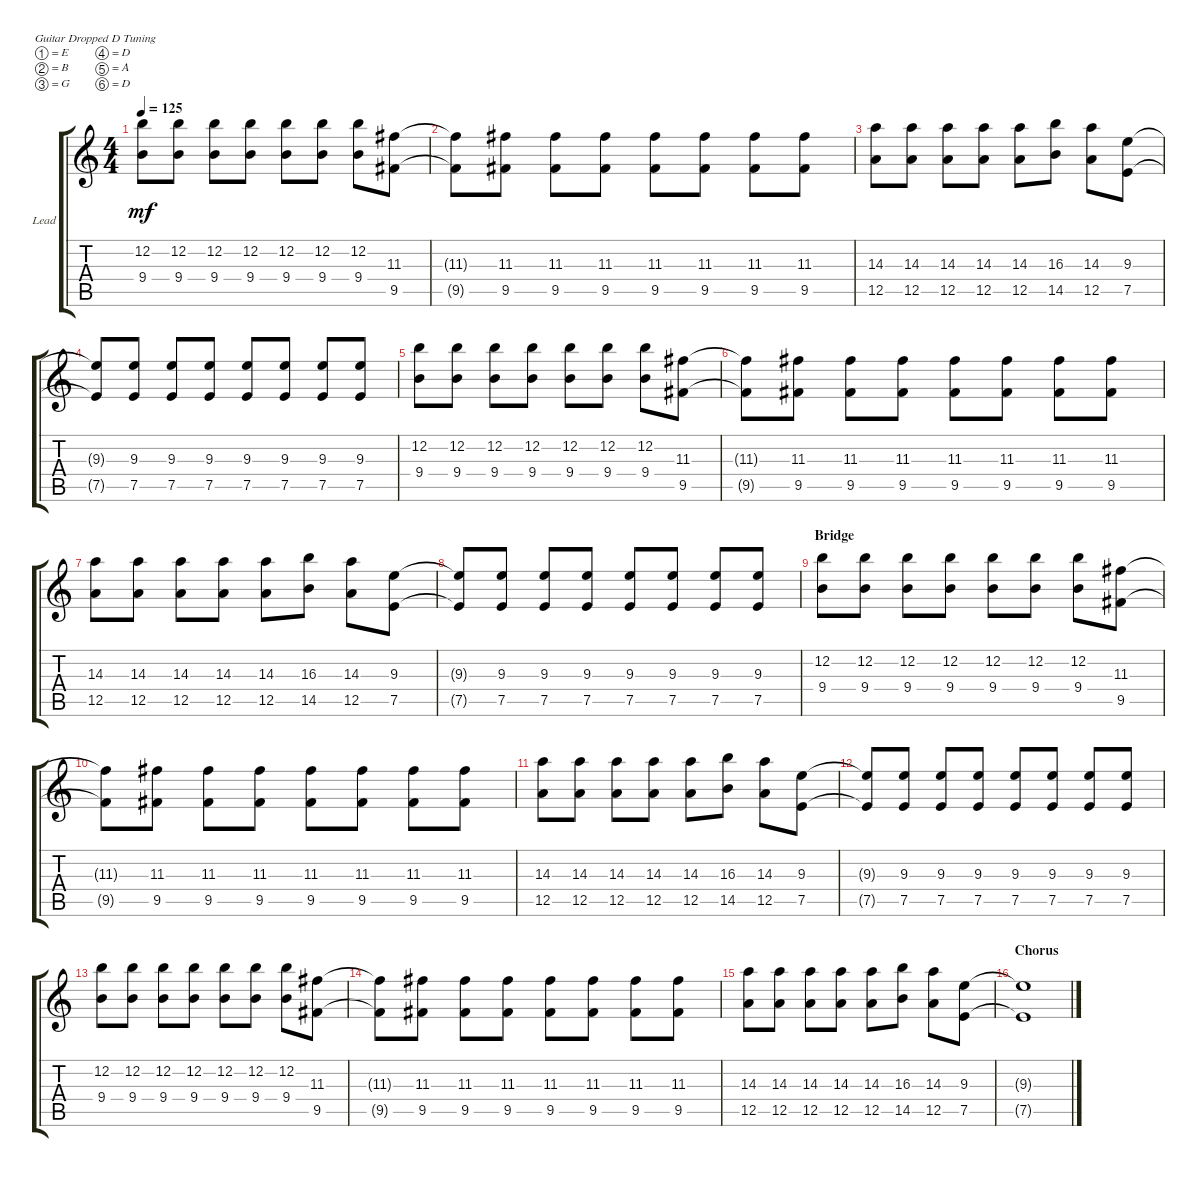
\defaultSystemsLayout 4
\bracketExtendMode groupsimilarinstruments
\firstSystemTrackNameOrientation horizontal
\otherSystemsTrackNameOrientation horizontal
\track ("Lead Guitar" "Lead") {instrument electricguitarclean}
\staff {score tabs}
\tuning (E4 B3 G3 D3 A2 D2)
\ts (4 4)
\tempo 125
\clef g2
\ks c
(12.2 9.4).8{dy mf} (12.2 9.4).8 (12.2 9.4).8 (12.2 9.4).8 (12.2 9.4).8 (12.2 9.4).8 (12.2 9.4).8 (11.3 9.5).8 |
(9.5{t} 11.3{t}).8 (11.3 9.5).8 (11.3 9.5).8 (11.3 9.5).8 (11.3 9.5).8 (11.3 9.5).8 (11.3 9.5).8 (11.3 9.5).8 |
(14.3 12.5).8 (14.3 12.5).8 (14.3 12.5).8 (14.3 12.5).8 (14.3 12.5).8 (16.3 14.5).8 (14.3 12.5).8 (9.3 7.5).8 |
(9.3{t} 7.5{t}).8 (9.3 7.5).8 (9.3 7.5).8 (9.3 7.5).8 (9.3 7.5).8 (9.3 7.5).8 (9.3 7.5).8 (9.3 7.5).8 |
(12.2 9.4).8 (12.2 9.4).8 (12.2 9.4).8 (12.2 9.4).8 (12.2 9.4).8 (12.2 9.4).8 (12.2 9.4).8 (11.3 9.5).8 |
(9.5{t} 11.3{t}).8 (11.3 9.5).8 (11.3 9.5).8 (11.3 9.5).8 (11.3 9.5).8 (11.3 9.5).8 (11.3 9.5).8 (11.3 9.5).8 |
(14.3 12.5).8 (14.3 12.5).8 (14.3 12.5).8 (14.3 12.5).8 (14.3 12.5).8 (16.3 14.5).8 (14.3 12.5).8 (9.3 7.5).8 |
(9.3{t} 7.5{t}).8 (9.3 7.5).8 (9.3 7.5).8 (9.3 7.5).8 (9.3 7.5).8 (9.3 7.5).8 (9.3 7.5).8 (9.3 7.5).8 |
\section ("" "Bridge")
(12.2 9.4).8 (12.2 9.4).8 (12.2 9.4).8 (12.2 9.4).8 (12.2 9.4).8 (12.2 9.4).8 (12.2 9.4).8 (11.3 9.5).8 |
(9.5{t} 11.3{t}).8 (11.3 9.5).8 (11.3 9.5).8 (11.3 9.5).8 (11.3 9.5).8 (11.3 9.5).8 (11.3 9.5).8 (11.3 9.5).8 |
(14.3 12.5).8 (14.3 12.5).8 (14.3 12.5).8 (14.3 12.5).8 (14.3 12.5).8 (16.3 14.5).8 (14.3 12.5).8 (9.3 7.5).8 |
(9.3{t} 7.5{t}).8 (9.3 7.5).8 (9.3 7.5).8 (9.3 7.5).8 (9.3 7.5).8 (9.3 7.5).8 (9.3 7.5).8 (9.3 7.5).8 |
(12.2 9.4).8 (12.2 9.4).8 (12.2 9.4).8 (12.2 9.4).8 (12.2 9.4).8 (12.2 9.4).8 (12.2 9.4).8 (11.3 9.5).8 |
(9.5{t} 11.3{t}).8 (11.3 9.5).8 (11.3 9.5).8 (11.3 9.5).8 (11.3 9.5).8 (11.3 9.5).8 (11.3 9.5).8 (11.3 9.5).8 |
(14.3 12.5).8 (14.3 12.5).8 (14.3 12.5).8 (14.3 12.5).8 (14.3 12.5).8 (16.3 14.5).8 (14.3 12.5).8 (9.3 7.5).8 |
\section ("" "Chorus")
(9.3{t} 7.5{t}).1
